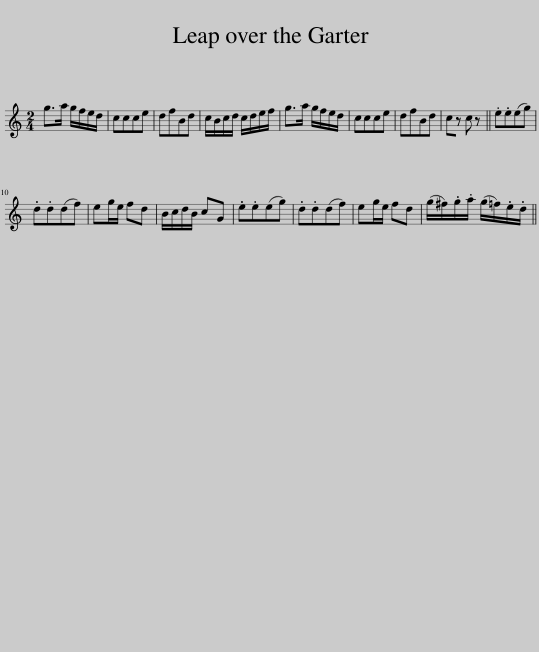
X:1
L:1/8
M:2/4
I:linebreak $
K:C
V:1 treble
V:1
 g>a g/f/e/d/ | ccce | dfBd | c/B/c/d/ c/d/e/f/ | g>a g/f/e/d/ | %5
 ccce | dfBd | c z c z || .e.e(eg) |$ .d.d(df) | %10
 eg/e/ fd | B/c/d/B/ cG | .e.e(eg) | .d.d(df) | eg/e/ fd | %15
 (g/^f/).g/.a/ (g/=f/).e/.d/ || %16
